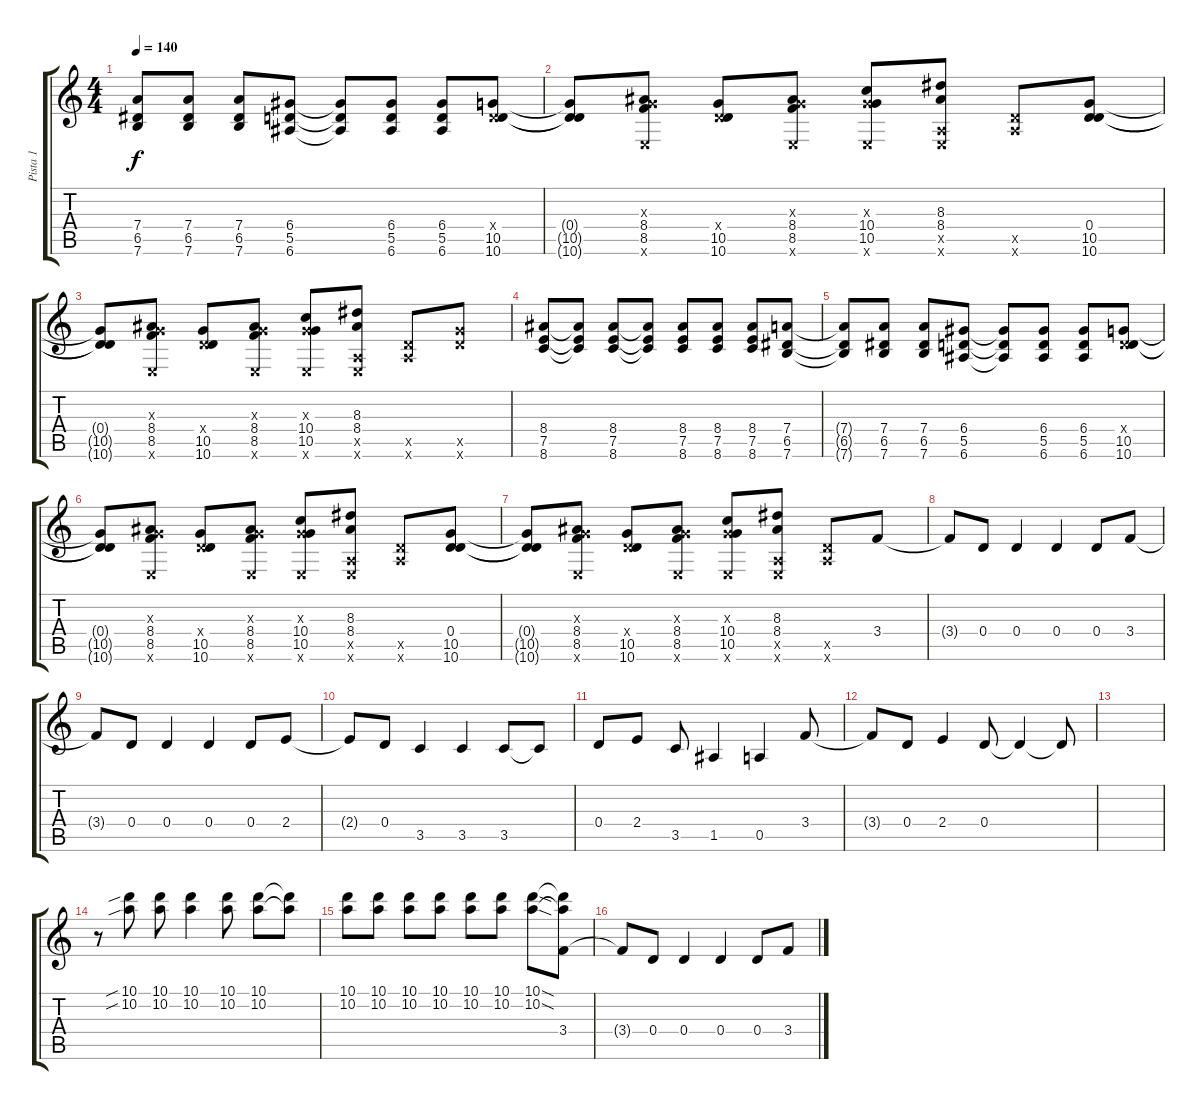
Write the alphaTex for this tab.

\track ("Pista 1" "Pista 1") {instrument overdrivenguitar}
\staff {score tabs}
\tuning (E4 B3 G3 D3 A2 E2) {hide}
\ts (4 4)
\tempo 140
\clef g2
\ks c
(7.4{t} 6.5{t} 7.6{t}).8{dy f} (7.4 6.5 7.6).8 (7.4 6.5 7.6).8 (6.4 5.5 6.6).8 (6.4{t} 5.5{t} 6.6{t}).8 (6.4 5.5 6.6).8 (6.4 5.5 6.6).8 (0.4{x} 10.5 10.6).8 |
(0.4{t} 10.5{t} 10.6{t}).8 (0.3{x} 8.4 8.5 0.6{x}).8 (0.4{x} 10.5 10.6).8 (0.3{x} 8.4 8.5 0.6{x}).8 (0.3{x} 10.4 10.5 0.6{x}).8 (8.3 8.4 0.5{x} 0.6{x}).8 (0.5{x} 10.6{x}).8 (0.4 10.5 10.6).8 |
(0.4{t} 10.5{t} 10.6{t}).8 (0.3{x} 8.4 8.5 0.6{x}).8 (0.4{x} 10.5 10.6).8 (0.3{x} 8.4 8.5 0.6{x}).8 (0.3{x} 10.4 10.5 0.6{x}).8 (8.3 8.4 0.5{x} 0.6{x}).8 (0.5{x} 10.6{x}).8 (10.5{x} 10.6{x}).8 |
(8.4 7.5 8.6).8 (8.4{t} 7.5{t} 8.6{t}).8 (8.4 7.5 8.6).8 (8.4{t} 7.5{t} 8.6{t}).8 (8.4 7.5 8.6).8 (8.4 7.5 8.6).8 (8.4 7.5 8.6).8 (7.4 6.5 7.6).8 |
(7.4{t} 6.5{t} 7.6{t}).8 (7.4 6.5 7.6).8 (7.4 6.5 7.6).8 (6.4 5.5 6.6).8 (6.4{t} 5.5{t} 6.6{t}).8 (6.4 5.5 6.6).8 (6.4 5.5 6.6).8 (0.4{x} 10.5 10.6).8 |
(0.4{t} 10.5{t} 10.6{t}).8 (0.3{x} 8.4 8.5 0.6{x}).8 (0.4{x} 10.5 10.6).8 (0.3{x} 8.4 8.5 0.6{x}).8 (0.3{x} 10.4 10.5 0.6{x}).8 (8.3 8.4 0.5{x} 0.6{x}).8 (0.5{x} 10.6{x}).8 (0.4 10.5 10.6).8 |
(0.4{t} 10.5{t} 10.6{t}).8 (0.3{x} 8.4 8.5 0.6{x}).8 (0.4{x} 10.5 10.6).8 (0.3{x} 8.4 8.5 0.6{x}).8 (0.3{x} 10.4 10.5 0.6{x}).8 (8.3 8.4 0.5{x} 0.6{x}).8 (0.5{x} 10.6{x}).8 3.4.8 |
3.4{t}.8 0.4.8 0.4.4 0.4.4 0.4.8 3.4.8 |
3.4{t}.8 0.4.8 0.4.4 0.4.4 0.4.8 2.4.8 |
2.4{t}.8 0.4.8 3.5.4 3.5.4 3.5.8 3.5{t}.8 |
0.4.8 2.4.8 3.5.8 1.5.4 0.5.4 3.4.8 |
3.4{t}.8 0.4.8 2.4.4 0.4.8 0.4{t}.4 0.4{t}.8 |
|
r.8 (10.1{sib} 10.2{sib}).8 (10.1 10.2).8 (10.1 10.2).4 (10.1 10.2).8 (10.1 10.2).8 (10.1{t} 10.2{t}).8 |
(10.1 10.2).8 (10.1 10.2).8 (10.1 10.2).8 (10.1 10.2).8 (10.1 10.2).8 (10.1 10.2).8 (10.1{sod} 10.2{sod}).8 (10.1{t} 10.2{t} 3.4).8 |
3.4{t}.8 0.4.8 0.4.4 0.4.4 0.4.8 3.4.8
